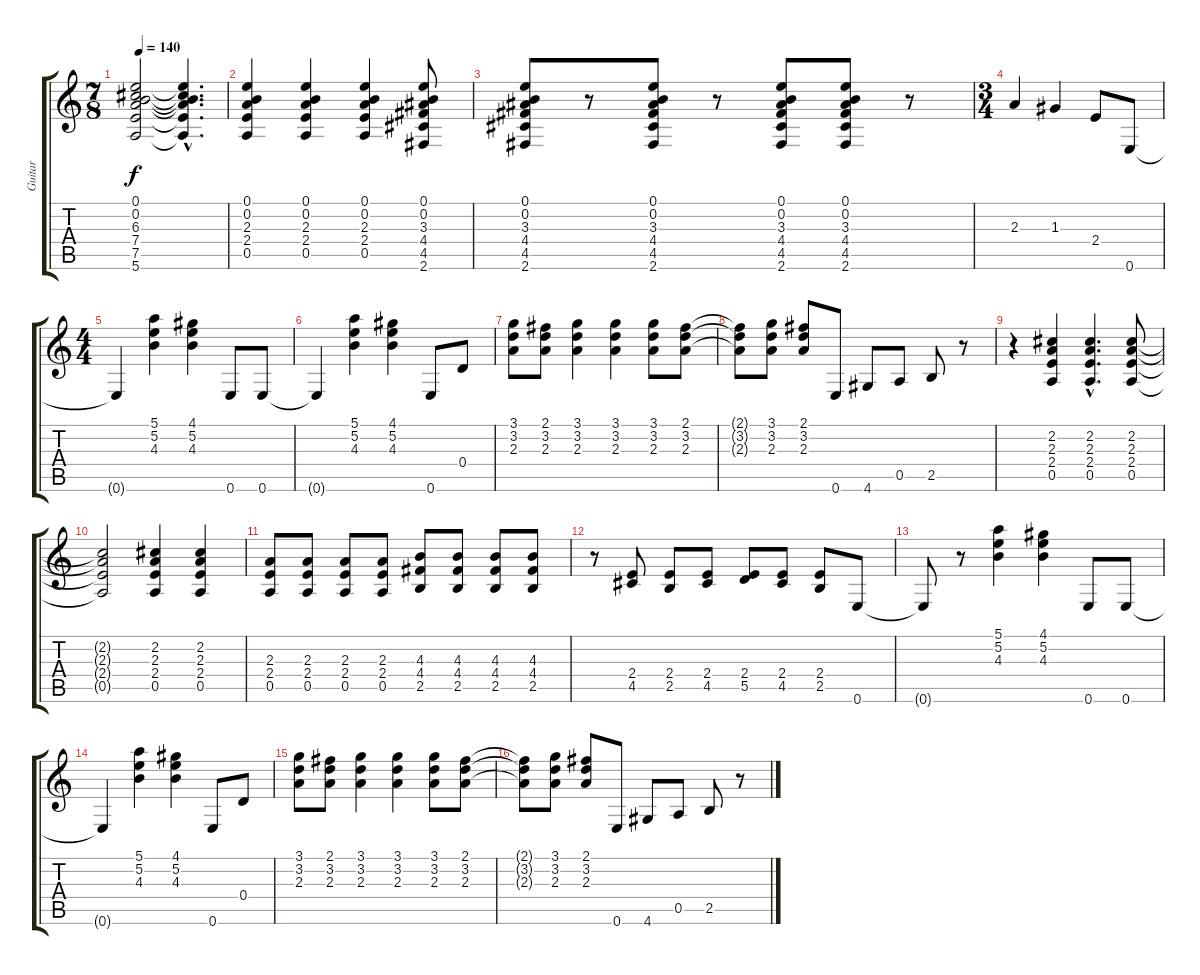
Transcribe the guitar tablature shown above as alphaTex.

\track ("Guitar" "Guitar") {instrument overdrivenguitar}
\staff {score tabs}
\tuning (E4 B3 G3 D3 A2 E2) {hide}
\ts (7 8)
\tempo 140
\clef g2
\ks c
(0.1 0.2 6.3 7.4 7.5 5.6).2{dy f} (0.1{hac t} 0.2{hac t} 6.3{hac t} 7.4{hac t} 7.5{hac t} 5.6{hac t}).4{d} |
(0.1 0.2 2.3 2.4 0.5).4 (0.1 0.2 2.3 2.4 0.5).4 (0.1 0.2 2.3 2.4 0.5).4 (0.1 0.2 3.3 4.4 4.5 2.6).8 |
(0.1 0.2 3.3 4.4 4.5 2.6).8 r.8 (0.1 0.2 3.3 4.4 4.5 2.6).8 r.8 (0.1 0.2 3.3 4.4 4.5 2.6).8 (0.1 0.2 3.3 4.4 4.5 2.6).8 r.8 |
\ts (3 4)
2.3.4 1.3.4 2.4.8 0.6.8 |
\ts (4 4)
0.6{t}.4 (5.1 5.2 4.3).4 (4.1 5.2 4.3).4 0.6.8 0.6.8 |
0.6{t}.4 (5.1 5.2 4.3).4 (4.1 5.2 4.3).4 0.6.8 0.4.8 |
(3.1 3.2 2.3).8 (2.1 3.2 2.3).8 (3.1 3.2 2.3).4 (3.1 3.2 2.3).4 (3.1 3.2 2.3).8 (2.1 3.2 2.3).8 |
(2.1{t} 3.2{t} 2.3{t}).8 (3.1 3.2 2.3).8 (2.1 3.2 2.3).8 0.6.8 4.6.8 0.5.8 2.5.8 r.8 |
r.4 (2.2 2.3 2.4 0.5).4 (2.2{hac} 2.3{hac} 2.4{hac} 0.5{hac}).4{d} (2.2 2.3 2.4 0.5).8 |
(2.2{t} 2.3{t} 2.4{t} 0.5{t}).2 (2.2 2.3 2.4 0.5).4 (2.2 2.3 2.4 0.5).4 |
(2.3 2.4 0.5).8 (2.3 2.4 0.5).8 (2.3 2.4 0.5).8 (2.3 2.4 0.5).8 (4.3 4.4 2.5).8 (4.3 4.4 2.5).8 (4.3 4.4 2.5).8 (4.3 4.4 2.5).8 |
r.8 (2.4 4.5).8 (2.4 2.5).8 (2.4 4.5).8 (2.4 5.5).8 (2.4 4.5).8 (2.4 2.5).8 0.6.8 |
0.6{t}.8 r.8 (5.1 5.2 4.3).4 (4.1 5.2 4.3).4 0.6.8 0.6.8 |
0.6{t}.4 (5.1 5.2 4.3).4 (4.1 5.2 4.3).4 0.6.8 0.4.8 |
(3.1 3.2 2.3).8 (2.1 3.2 2.3).8 (3.1 3.2 2.3).4 (3.1 3.2 2.3).4 (3.1 3.2 2.3).8 (2.1 3.2 2.3).8 |
(2.1{t} 3.2{t} 2.3{t}).8 (3.1 3.2 2.3).8 (2.1 3.2 2.3).8 0.6.8 4.6.8 0.5.8 2.5.8 r.8
